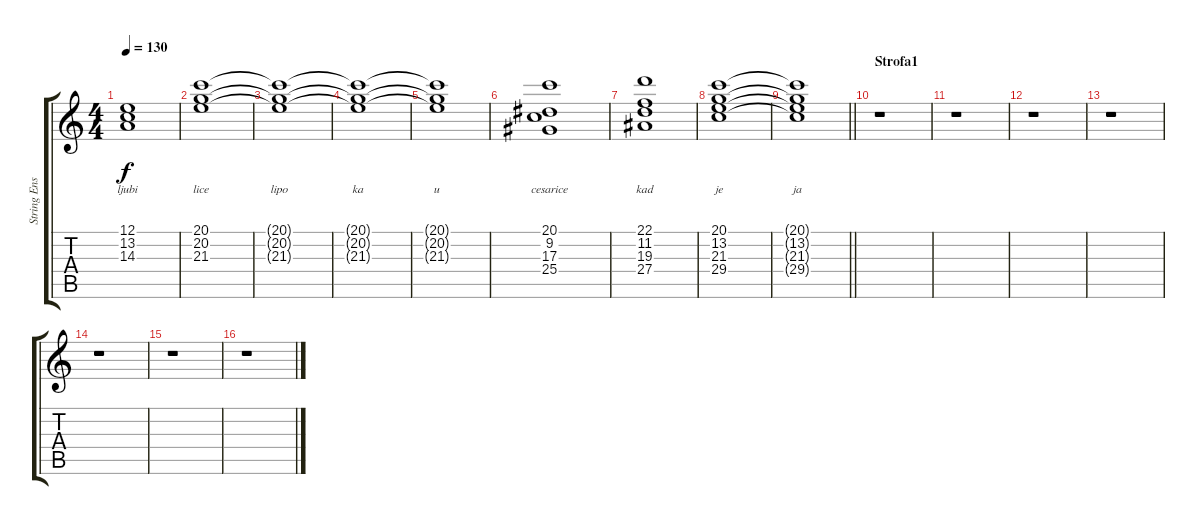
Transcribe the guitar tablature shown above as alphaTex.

\track ("String Ensemble" "String Ens") {instrument stringensemble1}
\staff {score tabs}
\tuning (E4 B3 G3 D3 A2 E2) {hide}
\ts (4 4)
\tempo 130
\clef g2
\ks c
(12.1{t} 13.2{t} 14.3{t}).1{lyrics (0 "ljubi") lyrics (1 "") lyrics (2 "") lyrics (3 "") lyrics (4 "") dy f} |
(20.1 20.2 21.3).1{lyrics (0 "lice") lyrics (1 "") lyrics (2 "") lyrics (3 "") lyrics (4 "")} |
(20.1{t} 20.2{t} 21.3{t}).1{lyrics (0 "lipo") lyrics (1 "") lyrics (2 "") lyrics (3 "") lyrics (4 "")} |
(20.1{t} 20.2{t} 21.3{t}).1{lyrics (0 "ka") lyrics (1 "") lyrics (2 "") lyrics (3 "") lyrics (4 "")} |
(20.1{t} 20.2{t} 21.3{t}).1{lyrics (0 "u") lyrics (1 "") lyrics (2 "") lyrics (3 "") lyrics (4 "")} |
(20.1 9.2 17.3 25.4).1{lyrics (0 "cesarice") lyrics (1 "") lyrics (2 "") lyrics (3 "") lyrics (4 "")} |
(22.1 11.2 19.3 27.4).1{lyrics (0 "kad") lyrics (1 "") lyrics (2 "") lyrics (3 "") lyrics (4 "")} |
(20.1 13.2 21.3 29.4).1{lyrics (0 "je") lyrics (1 "") lyrics (2 "") lyrics (3 "") lyrics (4 "")} |
\barLineRight lightlight
(20.1{t} 13.2{t} 21.3{t} 29.4{t}).1{lyrics (0 "ja") lyrics (1 "") lyrics (2 "") lyrics (3 "") lyrics (4 "")} |
\section ("" "Strofa1")
r.1 |
r.1 |
r.1 |
r.1 |
r.1 |
r.1 |
r.1
